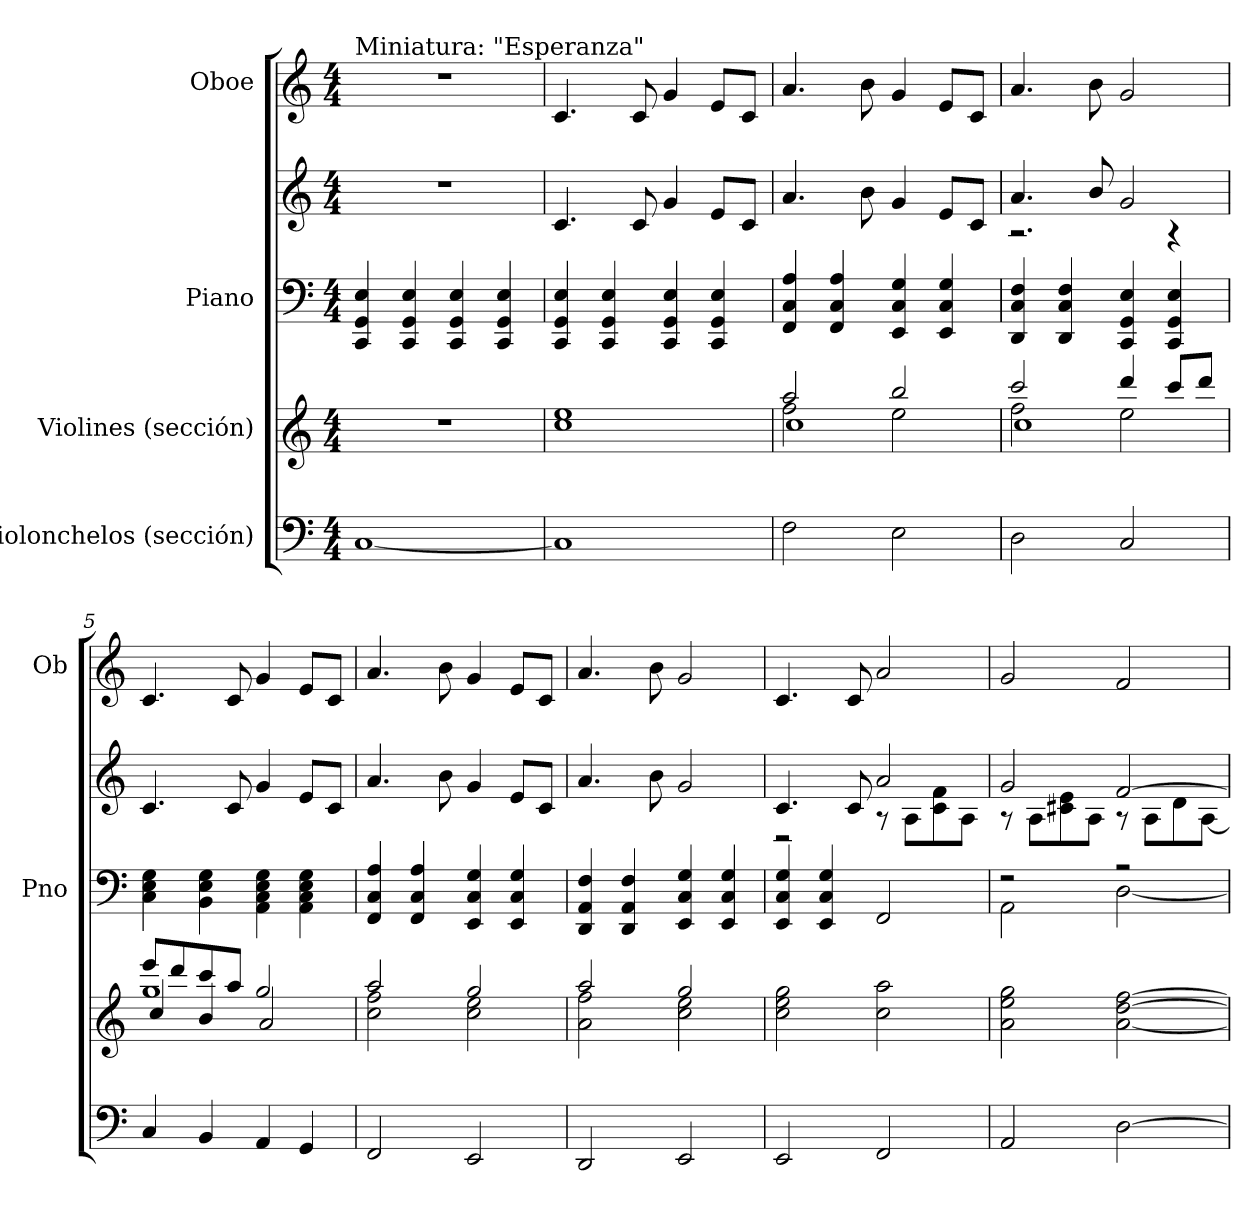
**kern	**kern	**kern	**kern	**kern
*part4	*part3	*part2	*part2	*part1
*staff5	*staff4	*staff3	*staff2	*staff1
*I"Violonchelos (sección)	*I"Violines (sección)	*I"Piano	*	*I"Oboe
*	*	*I'Pno	*	*I'Ob
*clefF4	*clefG2	*clefF4	*clefG2	*clefG2
*k[]	*k[]	*k[]	*k[]	*k[]
*M4/4	*M4/4	*M4/4	*M4/4	*M4/4
*MM60	*MM60	*MM60	*MM60	*MM60
=1	=1	=1	=1	=1
!	!	!	!	!LO:TX:a:t=Miniatura&colon; "Esperanza"
[1C	1r	4CC/ 4GG/ 4E/	1r	1r
.	.	4CC/ 4GG/ 4E/	.	.
.	.	4CC/ 4GG/ 4E/	.	.
.	.	4CC/ 4GG/ 4E/	.	.
=2	=2	=2	=2	=2
1C]	1cc 1ee	4CC/ 4GG/ 4E/	4.c/	4.c/
.	.	4CC/ 4GG/ 4E/	.	.
.	.	.	8c/	8c/
.	.	4CC/ 4GG/ 4E/	4g/	4g/
.	.	4CC/ 4GG/ 4E/	8e/L	8e/L
.	.	.	8c/J	8c/J
=3	=3	=3	=3	=3
*	*^	*	*	*
*	*	*^	*	*	*
2F\	2aa/	2ff\	1cc	4FF/ 4C/ 4A/	4.a/	4.a/
.	.	.	.	4FF/ 4C/ 4A/	.	.
.	.	.	.	.	8b\	8b\
2E\	2bb/	2ee\	.	4EE/ 4C/ 4G/	4g/	4g/
.	.	.	.	4EE/ 4C/ 4G/	8e/L	8e/L
.	.	.	.	.	8c/J	8c/J
=4	=4	=4	=4	=4	=4	=4
*	*	*	*	*	*^	*
2D\	2ccc/	2ff\	1cc	4DD/ 4C/ 4F/	4.a/	2.r	4.a/
.	.	.	.	4DD/ 4C/ 4F/	.	.	.
.	.	.	.	.	8b/	.	8b\
2C/	4ddd/	2ee\	.	4CC/ 4GG/ 4E/	2g/	.	2g/
.	8ccc/L	.	.	4CC/ 4GG/ 4E/	.	4r	.
.	8ddd/J	.	.	.	.	.	.
*	*	*	*	*	*v	*v	*
=5	=5	=5	=5	=5	=5	=5
4C/	8eee/L	1gg	4cc/	4C\ 4E\ 4G\	4.c/	4.c/
.	8ddd/	.	.	.	.	.
4BB/	8ccc/	.	4b/	4BB\ 4E\ 4G\	.	.
.	8aa/J	.	.	.	8c/	8c/
4AA/	2gg/	.	2a/	4AA\ 4C\ 4E\ 4G\	4g/	4g/
4GG/	.	.	.	4AA\ 4C\ 4E\ 4G\	8e/L	8e/L
.	.	.	.	.	8c/J	8c/J
*	*	*v	*v	*	*	*
=6	=6	=6	=6	=6	=6
2FF/	2aa/	2cc\ 2ff\	4FF/ 4C/ 4A/	4.a/	4.a/
.	.	.	4FF/ 4C/ 4A/	.	.
.	.	.	.	8b\	8b\
2EE/	2gg/	2cc\ 2ee\	4EE/ 4C/ 4G/	4g/	4g/
.	.	.	4EE/ 4C/ 4G/	8e/L	8e/L
.	.	.	.	8c/J	8c/J
=7	=7	=7	=7	=7	=7
2DD/	2aa/	2a\ 2ff\	4DD/ 4AA/ 4F/	4.a/	4.a/
.	.	.	4DD/ 4AA/ 4F/	.	.
.	.	.	.	8b\	8b\
2EE/	2gg/	2cc\ 2ee\	4EE/ 4C/ 4G/	2g/	2g/
.	.	.	4EE/ 4C/ 4G/	.	.
*	*v	*v	*	*	*
!!LO:LB:g=z
=8	=8	=8	=8	=8
*	*	*	*^	*
2EE/	2cc\ 2ee\ 2gg\	4EE/ 4C/ 4G/	4.c/	2r	4.c/
.	.	4EE/ 4C/ 4G/	.	.	.
.	.	.	8c/	.	8c/
2FF/	2cc\ 2aa\	2FF/	2a/	8r	2a/
.	.	.	.	8A\L	.
.	.	.	.	8c\ 8f\	.
.	.	.	.	8A\J	.
=9	=9	=9	=9	=9	=9
*	*	*^	*	*	*
2AA/	2a\ 2ee\ 2gg\	2r	2AA\	2g/	8r	2g/
.	.	.	.	.	8A\L	.
.	.	.	.	.	8c#X\ 8e\	.
.	.	.	.	.	8A\J	.
[2D\	[2a\ [2dd\ [2ff\	2r	[2D\	[2f/	8r	2f/
.	.	.	.	.	8A\L	.
.	.	.	.	.	8d\	.
.	.	.	.	.	[8A\J	.
*	*	*v	*v	*	*	*
*	*	*	*v	*v	*
=	=	=	=	=
*-	*-	*-	*-	*-
